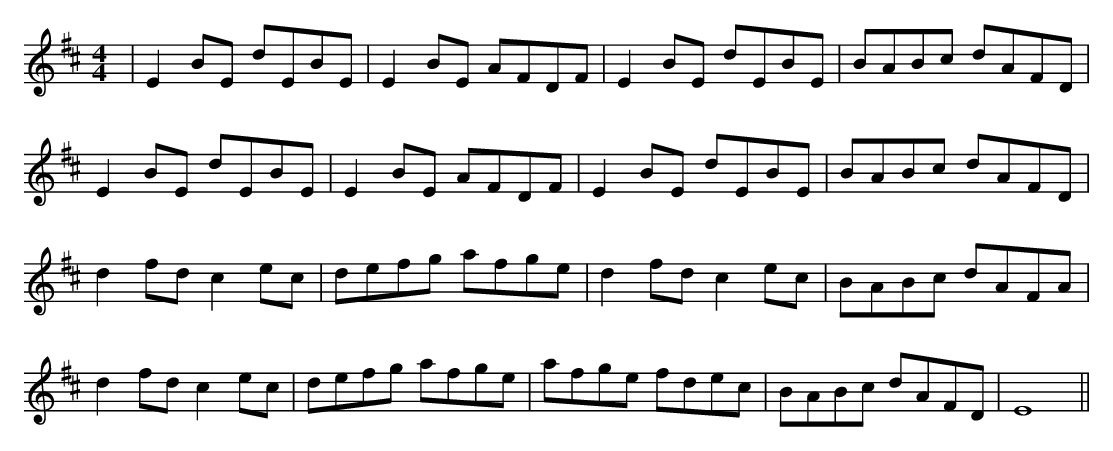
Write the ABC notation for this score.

X:1
M:4/4
K:Edor
|E2BE dEBE|E2BE AFDF|E2BE dEBE|BABc dAFD|
E2BE dEBE|E2BE AFDF|E2BE dEBE|BABc dAFD|
d2fd c2ec|defg afge|d2fd c2ec|BABc dAFA|
d2fd c2ec|defg afge|afge fdec| BABc dAFD|E8||
